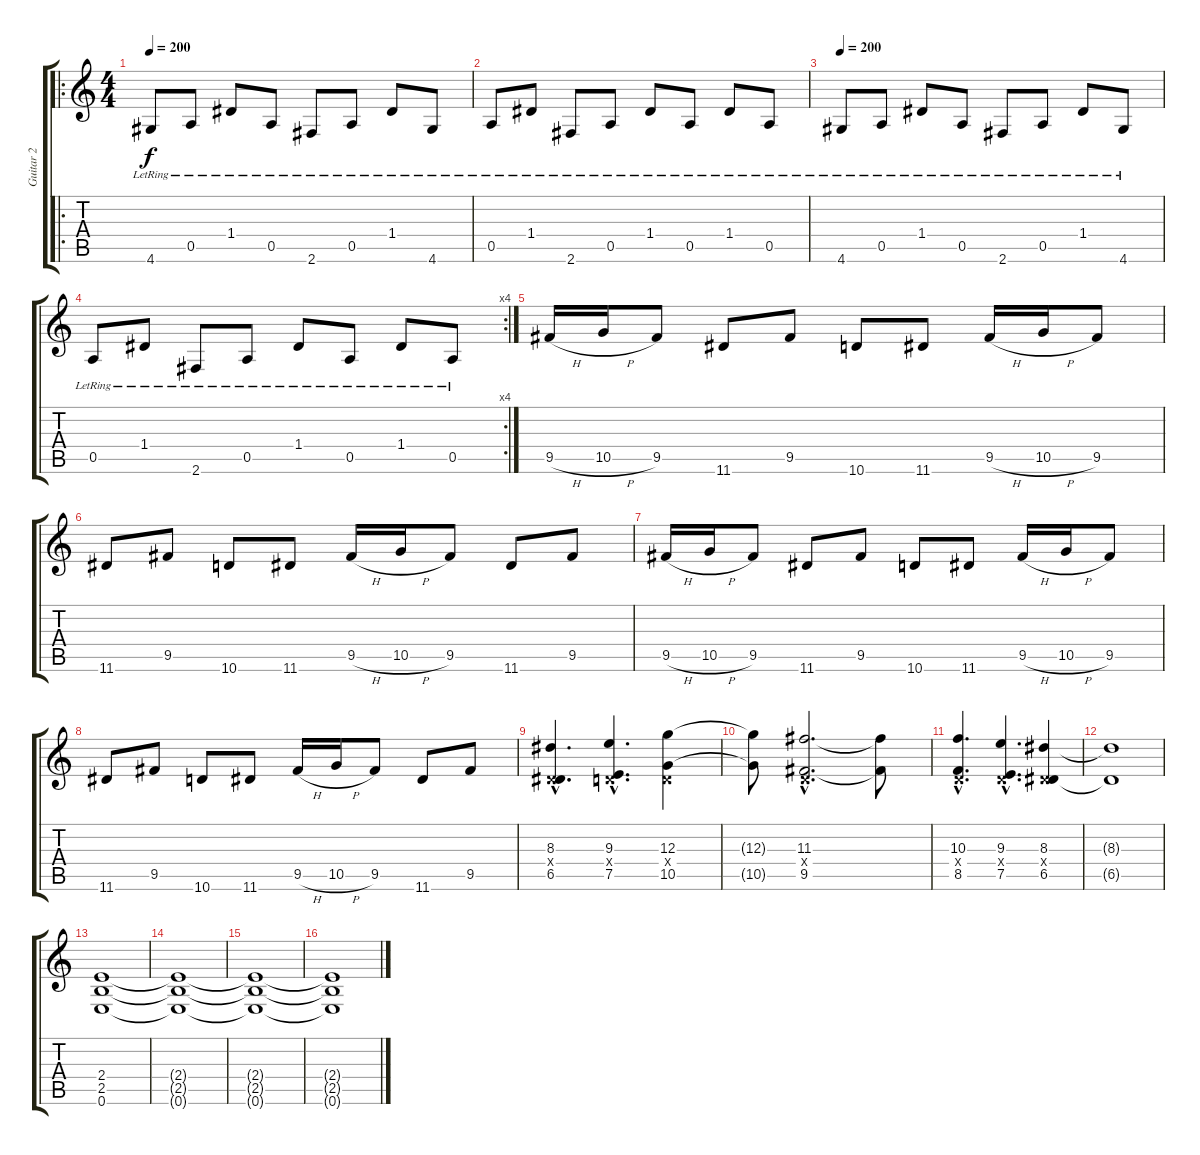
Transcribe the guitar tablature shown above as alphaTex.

\track ("Guitar 2" "Guitar 2") {instrument distortionguitar}
\staff {score tabs}
\tuning (E4 B3 G3 D3 A2 E2) {hide}
\ro
\ts (4 4)
\tempo 200
\clef g2
\ks c
4.6{lr}.8{dy f volume 10 instrument acousticguitarsteel} 0.5{lr}.8 1.4{lr}.8 0.5{lr}.8 2.6{lr}.8 0.5{lr}.8 1.4{lr}.8 4.6{lr}.8 |
0.5{lr}.8 1.4{lr}.8 2.6{lr}.8 0.5{lr}.8 1.4{lr}.8 0.5{lr}.8 1.4{lr}.8 0.5{lr}.8 |
\tempo 200
4.6{lr}.8{volume 10 instrument acousticguitarsteel} 0.5{lr}.8 1.4{lr}.8 0.5{lr}.8 2.6{lr}.8 0.5{lr}.8 1.4{lr}.8 4.6{lr}.8 |
\rc 4
0.5{lr}.8 1.4{lr}.8 2.6{lr}.8 0.5{lr}.8 1.4{lr}.8 0.5{lr}.8 1.4{lr}.8 0.5{lr}.8 |
9.5{h}.16{instrument distortionguitar} 10.5{h}.16 9.5.8 11.6.8 9.5.8 10.6.8 11.6.8 9.5{h}.16 10.5{h}.16 9.5.8 |
11.6.8 9.5.8 10.6.8 11.6.8 9.5{h}.16 10.5{h}.16 9.5.8 11.6.8 9.5.8 |
9.5{h}.16 10.5{h}.16 9.5.8 11.6.8 9.5.8 10.6.8 11.6.8 9.5{h}.16 10.5{h}.16 9.5.8 |
11.6.8 9.5.8 10.6.8 11.6.8 9.5{h}.16 10.5{h}.16 9.5.8 11.6.8 9.5.8 |
(8.3{hac} 0.4{hac x} 6.5{hac}).4{d} (9.3{hac} 0.4{hac x} 7.5{hac}).4{d} (12.3 0.4{x} 10.5).4 |
(12.3{t} 10.5{t}).8 (11.3{hac} 0.4{hac x} 9.5{hac}).2{d} (11.3{t} 9.5{t}).8 |
(10.3{hac} 0.4{hac x} 8.5{hac}).4{d} (9.3{hac} 0.4{hac x} 7.5{hac}).4{d} (8.3 0.4{x} 6.5).4 |
(8.3{t} 6.5{t}).1 |
(2.4 2.5 0.6).1 |
(2.4{t} 2.5{t} 0.6{t}).1 |
(2.4{t} 2.5{t} 0.6{t}).1 |
(2.4{t} 2.5{t} 0.6{t}).1
